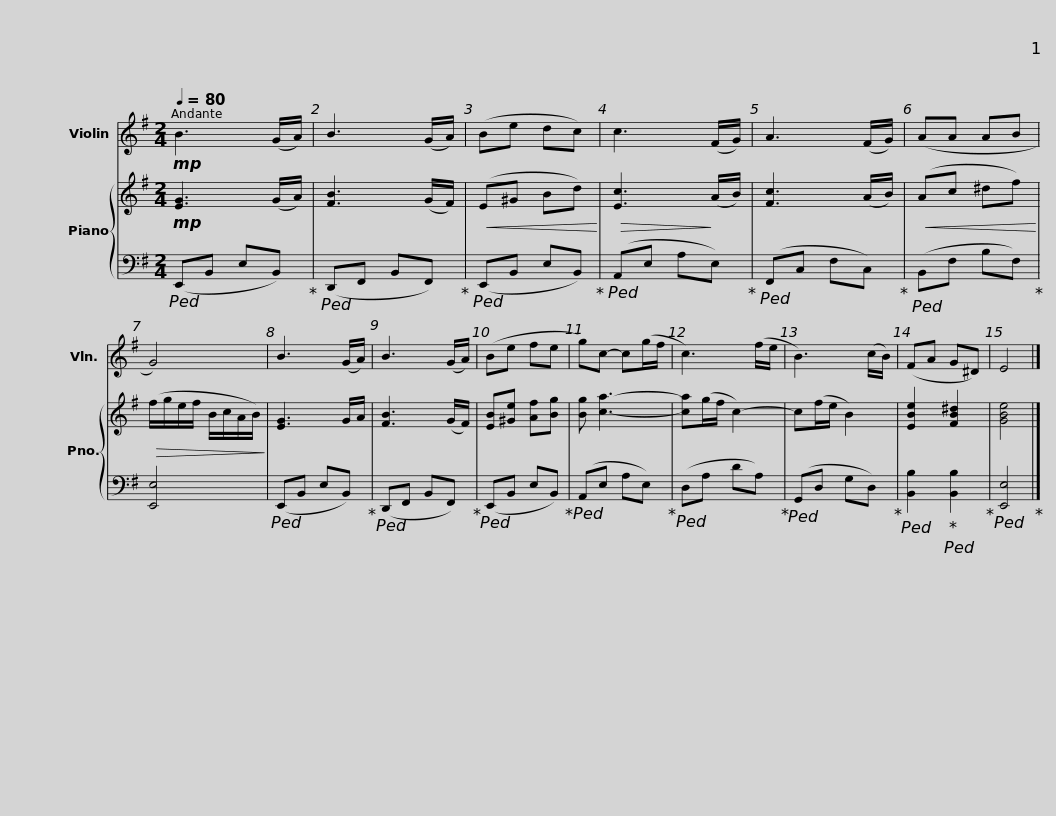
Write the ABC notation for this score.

X:1
%%score 1 { 2 | 3 }
L:1/8
Q:1/4=80
M:2/4
I:linebreak $
K:G
V:1 treble
V:2 treble
V:3 bass
V:1
!mp! B3 (G/A/) | B3 (G/A/) | (Be dc) | c3 (F/G/) | A3 (F/G/) |$ %5
 (AA AB | G4) | B3 (G/A/) | B3 (G/A/) | (Be fe |$ %10
 g)c- c(g/f/ | c3) (f/e/ | B3) (c/B/) | (FA G^D) | E4 |] %15
V:2
!mp! [EG]3 (G/A/) | [FB]3 (G/F/) |!<(! (E^G Bd)!<)! |!>(! [Ec]3!>)! (A/B/) | [Fc]3 (A/B/) |$ %5
!<(! (Ac ^df)!<)! |!>(! (f/g/e/f/ B/c/A/B/)!>)! | [EG]3 G/A/ | [FB]3 (G/F/) | [EB][^Ge] [Af][Bg] |$ %10
 [Bg] [ca]3- | [ca](g/f/ c2-) | c(f/e/ B2) | [EBe]2 [FB^d]2 | [GBe]4 |] %15
V:3
!ped! (E,,B,, E,B,,)!ped-up! |!ped! (D,,F,, B,,F,,)!ped-up! |!ped! (E,,B,, E,B,,)!ped-up! |!ped! (A,,E, A,E,)!ped-up! |!ped! (F,,C, F,C,)!ped-up! |$ %5
!ped! (B,,F, B,F,)!ped-up! | [E,,E,]4 |!ped! (E,,B,, E,B,,)!ped-up! |!ped! (D,,F,, B,,F,,)!ped-up! |!ped! (E,,B,, E,B,,)!ped-up! |$ %10
!ped! (A,,E, A,E,)!ped-up! |!ped! (D,A, DA,)!ped-up! |!ped! (G,,D, G,D,)!ped-up! |!ped! [B,,B,]2!ped-up!!ped! [B,,B,]2!ped-up! |!ped! [E,,E,]4!ped-up! |] %15
